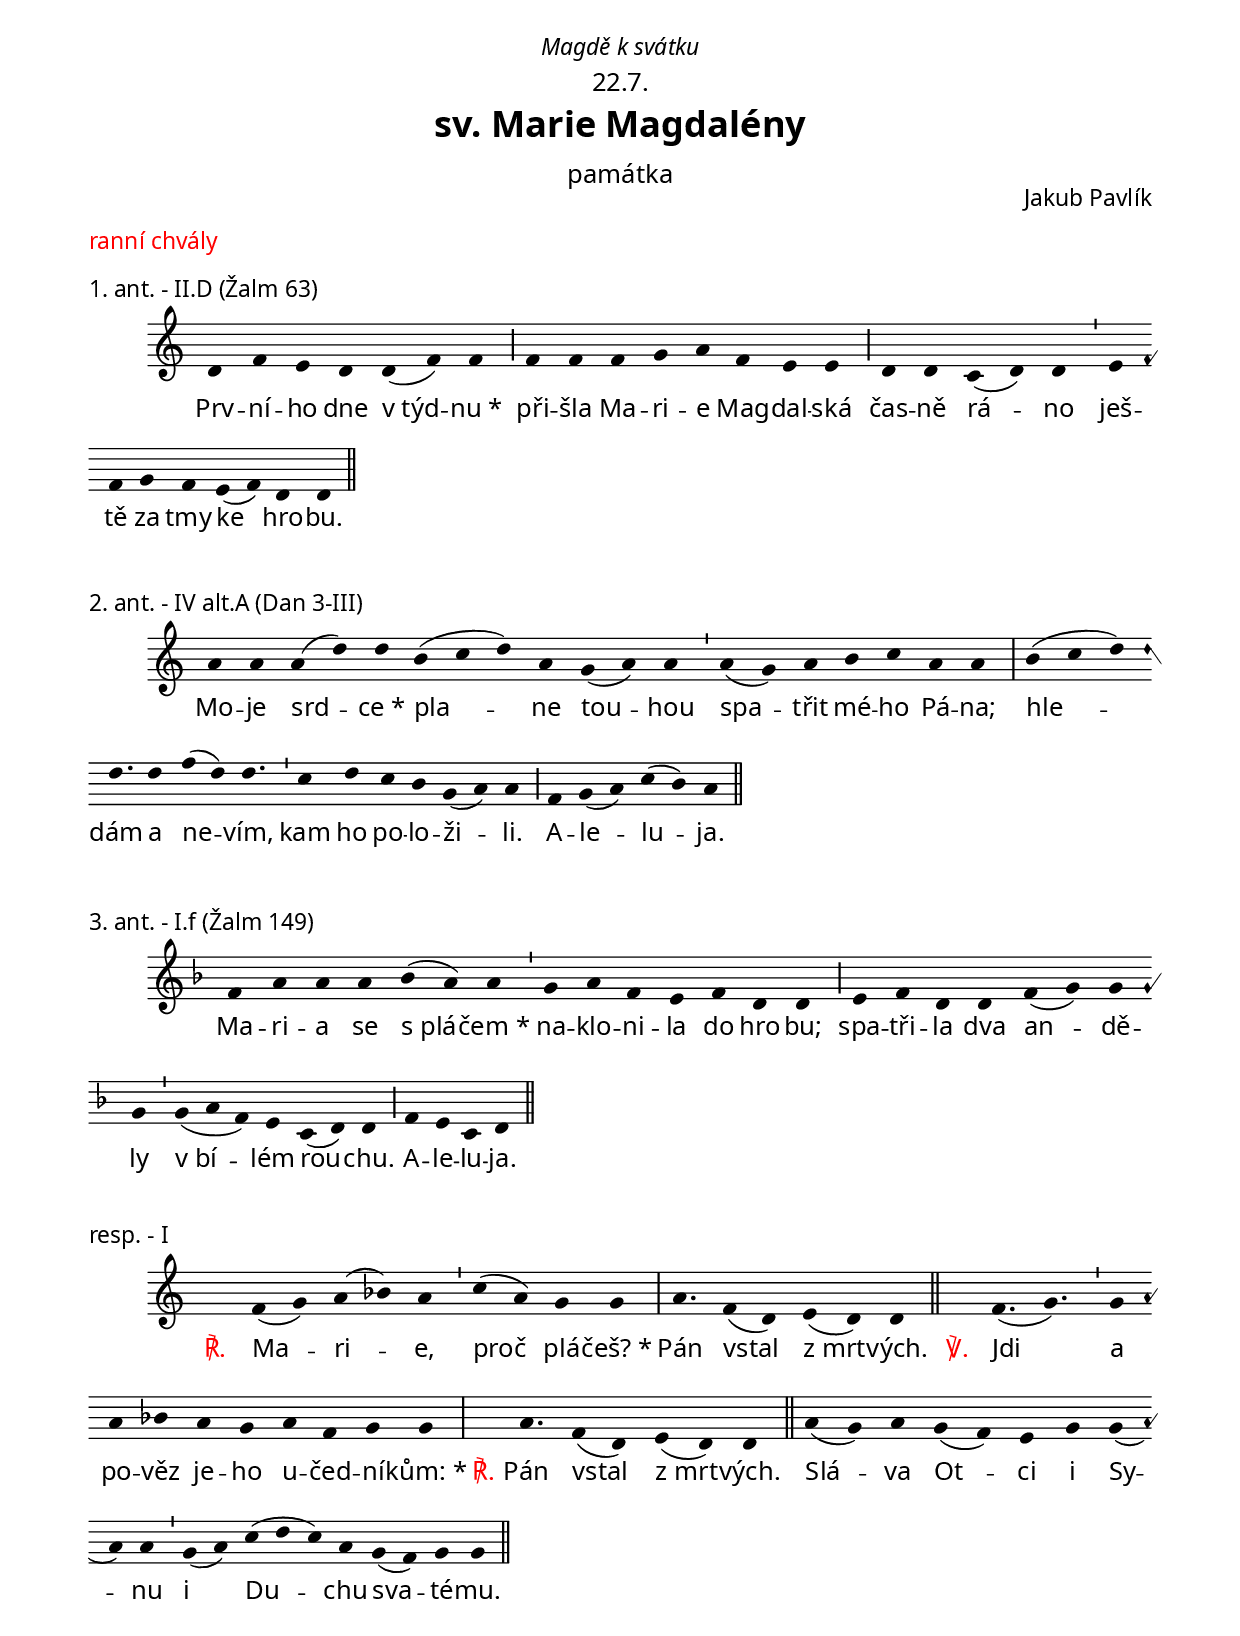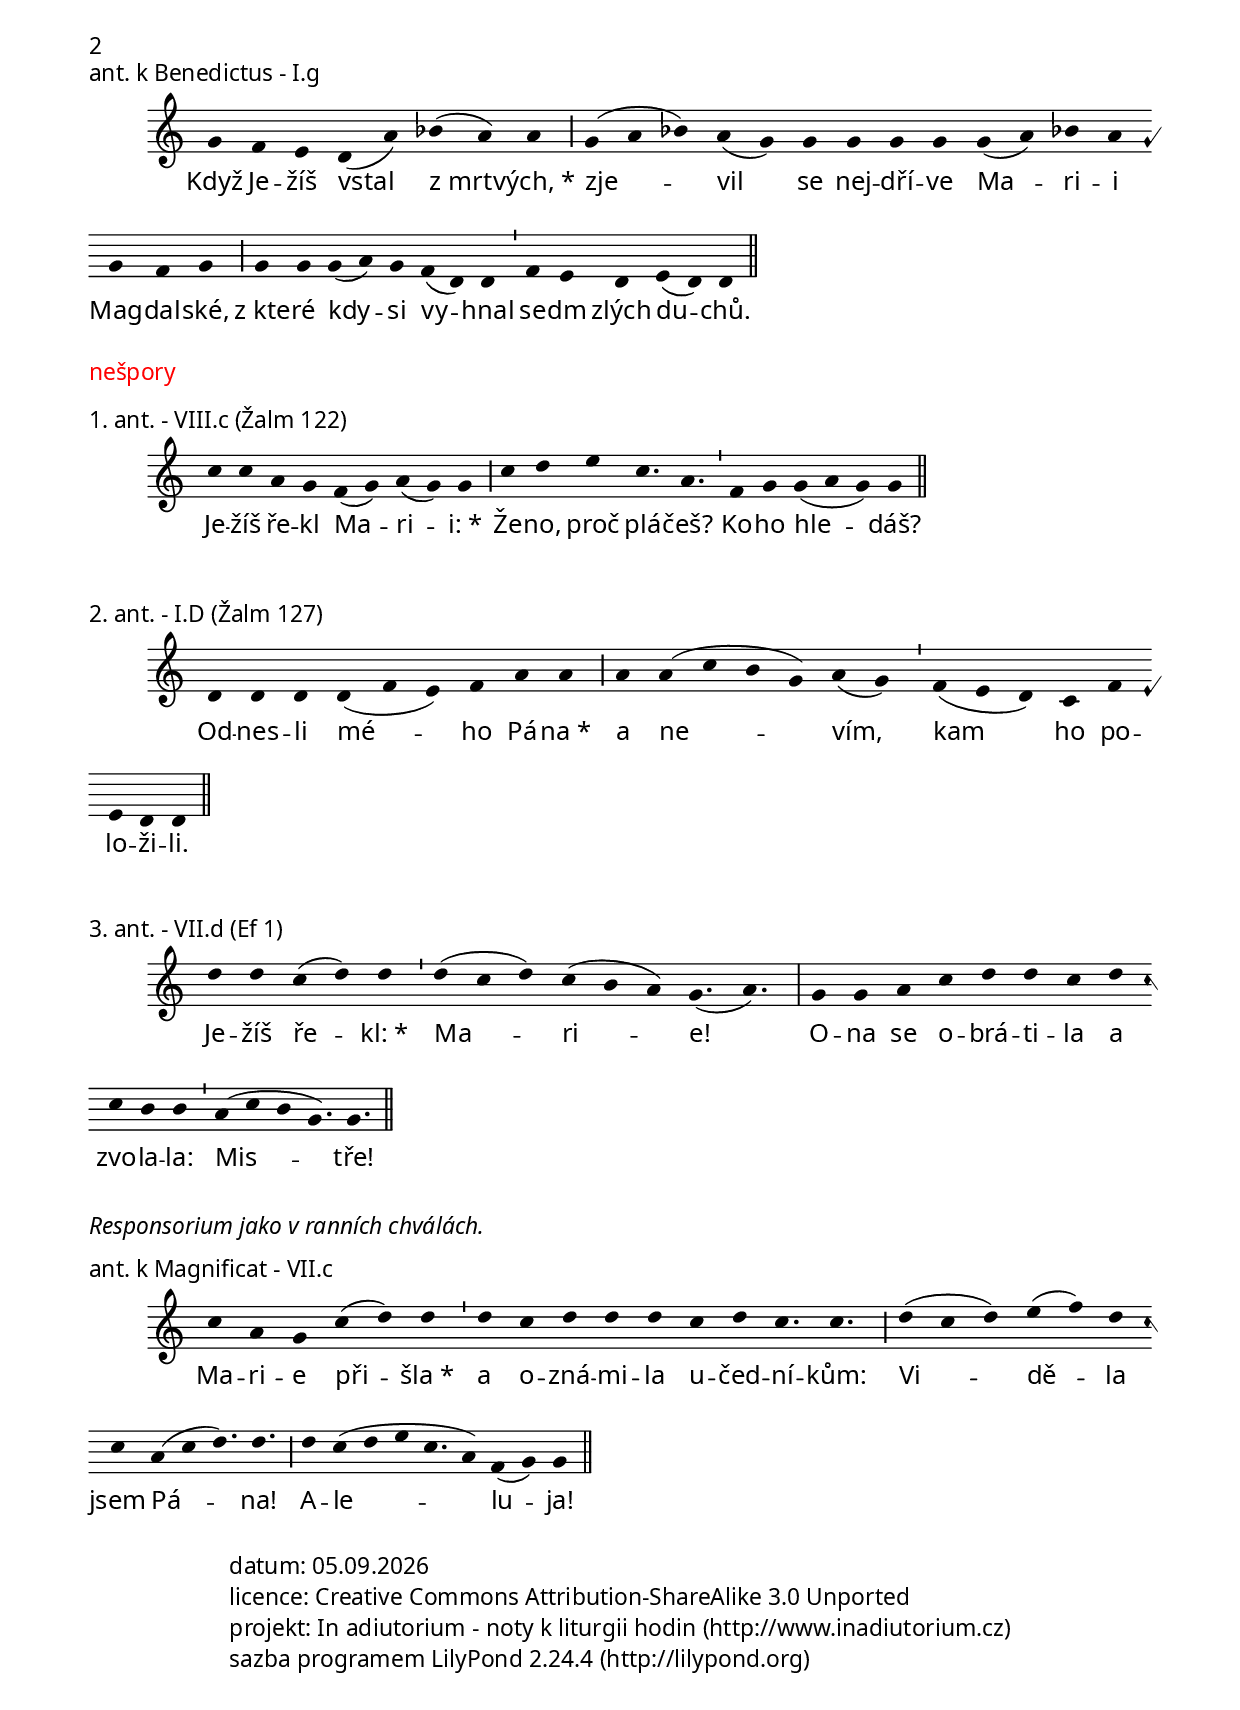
\version "2.15.37"

\include "../spolecne.ly"
\include "../dilyresponsorii.ly"

\header {
  title = \markup\titleSvatek
            "sv. Marie Magdalény"
            památka
            22.7.
  composer = "Jakub Pavlík"
  dedication = \markup\italic "Magdě k svátku"
}

\markup {\nadpisHodinka {"ranní chvály"}}

\score {
  \relative c' {
    \choralniRezim
    d4 f e d d( f) f \barMaior
    f f f g a f e e \barMaior
    d4 d c( d) d \barMin e f g f e( f) d d \barFinalis
  }
  \addlyrics {
    Prv -- ní -- ho dne v_týd -- nu_* 
    při -- šla Ma -- ri -- e Mag -- dal -- ská 
    čas -- ně rá -- no ješ -- tě za tmy ke hro -- bu.
  }
  \header {
    quid = "1. ant."
    modus = "II"
    differentia = "D"
    psalmus = "Žalm 63"
    id = "rch-a1"
    piece = \markup\sestavTitulek
  }
}

\score {
  \relative c'' {
    \choralniRezim
    a4 a a( d) d b( c d) a g( a) a \barMin
    a( g) a b c a a \barMax
    b4( c d) d4. d4 f( d) d4. \barMin c4 d c b g( a) a \barMaior
    f g( a) c( b) a \barFinalis
  }
  \addlyrics {
    Mo -- je srd -- ce_* pla -- ne tou -- hou 
    spa -- třit mé -- ho Pá -- na;
    hle -- dám a ne -- vím, kam ho po -- lo -- ži -- li.
    A -- le -- lu -- ja.
  }
  \header {
    quid = "2. ant."
    modus = "IV alt"
    differentia = "A" 
    psalmus = "Dan 3-III"
    id = "rch-a2"
    piece = \markup\sestavTitulek
  }
}

\score {
  \relative c' {
    \choralniRezim
    \key f\major
    f4 a a a bes( a) a \barMin
    g a f e f d d \barMaior
    e f d d f( g) g g \barMin
    g( a f) e c( d) d \barMaior
    f e c d \barFinalis
  }
  \addlyrics {
    Ma -- ri -- a se s_plá -- čem_* 
    na -- klo -- ni -- la do hro -- bu;
    spa -- tři -- la dva an -- dě -- ly 
    v_bí -- lém rou -- chu.
    A -- le -- lu -- ja.
  }
  \header {
    quid = "3. ant."
    modus = "I"
    differentia = "f" 
    psalmus = "Žalm 149"
    id = "rch-a3"
    piece = \markup\sestavTitulek
  }
}

\score {
  \relative c' {
    \choralniRezim
    
    % R
    \neviditelna c
    f4( g) a( bes) a \barMin c( a) g g \barMax
    a4. f4( d) e( d) d \barFinalis
    
    % V
    \neviditelna g
    f4.( g) \barMin g4 a bes a g a f g g \barMax  
    
    % R
    \neviditelna g
    a4. f4( d) e( d) d \barFinalis
    
    % Slava
    a'4( g) a g( f) e g g( a) a \barMin g( a) c( d c) a g( f) g g \barFinalis
  }
  \addlyrics {
    \Response Ma -- ri -- e, proč plá -- češ?_* Pán vstal z_mrt -- vých.
    \Verse Jdi a po -- věz je -- ho u -- čed -- ní -- kům:_*
    \Response Pán vstal z_mrt -- vých.
    \textRespDoxologie
  }
  \header {
    quid = "resp."
    modus = "I"
    id = "rch-resp"
    piece = \markup\sestavTitulekResp
  }
}

\pageBreak

\score {
  \relative c'' {
    \choralniRezim
    g4 f e d( a') bes( a) a \barMaior
    g( a bes) a( g) g g g g g( a) bes a g f g \barMaior
    g g g( a) g f( d) d \barMin f e d e( d) d \barFinalis
  }
  \addlyrics {
    Když Je -- žíš vstal z_mrt -- vých,_* 
    zje -- vil se nej -- dří -- ve
    Ma -- ri -- i Mag -- dal -- ské, 
    z_kte -- ré kdy -- si vy -- hnal
    se -- dm zlých du -- chů.
  }
  \header {
    quid = "ant. k Benedictus"
    modus = "I"
    differentia = "g" 
    psalmus = ""
    id = "rch-aben"
    piece = \markup\sestavTitulekBezZalmu
  }
}

\markup {\nadpisHodinka {"nešpory"}}

\score {
  \relative c'' {
    \choralniRezim
    c4 c a g f( g) a( g) g \barMaior
    c4 d e c4. a \barMin f4 g g( a g) g \barFinalis
  }
  \addlyrics {
    Je -- žíš ře -- kl Ma -- ri -- i:_* Že -- no, proč plá -- češ?
    Ko -- ho hle -- dáš?
  }
  \header {
    quid = "1. ant."
    modus = "VIII"
    differentia = "c" 
    psalmus = "Žalm 122"
    id = "ne-a1"
    piece = \markup\sestavTitulek
  }
}

\score {
  \relative c' {
    \choralniRezim
    d4 d d d( f e) f a a \barMaior
    a a( c b g) a( g) \barMin 
    f( e d) c f e d d \barFinalis
  }
  \addlyrics {
    Od -- nes -- li mé -- ho Pá -- na_* 
    a ne -- vím, 
    kam ho po -- lo -- ži -- li.
  }
  \header {
    quid = "2. ant."
    modus = "I"
    differentia = "D" 
    psalmus = "Žalm 127"
    id = "ne-a2"
    piece = \markup\sestavTitulek
  }
}

\score {
  \relative c'' {
    \choralniRezim
    d4 d c( d) d \barMin
    d( c d) c( b a) g4.( a) \barMax
    g4 g a c d d c d c b b \barMin
    a4( c b g4.) g \barFinalis
  }
  \addlyrics {
    Je -- žíš ře -- kl:_* 
    Ma -- ri -- e!
    O -- na se o -- brá -- ti -- la a zvo -- la -- la: Mis -- tře!
  }
  \header {
    quid = "3. ant."
    modus = "VII"
    differentia = "d" 
    psalmus = "Ef 1"
    id = "ne-a3"
    piece = \markup\sestavTitulek
  }
}

\markup\italic { Responsorium jako v ranních chválách. }

\score {
  \relative c'' {
    \choralniRezim
    c4 a g c( d) d \barMin
    d c d d d c d c4. c \barMaior
    d4( c d) e( f) d c a( c d4.) d \barMaior
    d4 c( d e c4. a4) f( g) g \barFinalis
  }
  \addlyrics {
    Ma -- ri -- e při -- šla_* 
    a o -- zná -- mi -- la u -- čed -- ní -- kům:
    Vi -- dě -- la jsem Pá -- na! A -- le -- lu -- ja!
  }
  \header {
    quid = "ant. k Magnificat"
    modus = "VII"
    differentia = "c" 
    psalmus = ""
    id = "ne-amag"
    piece = \markup\sestavTitulekBezZalmu
  }
}